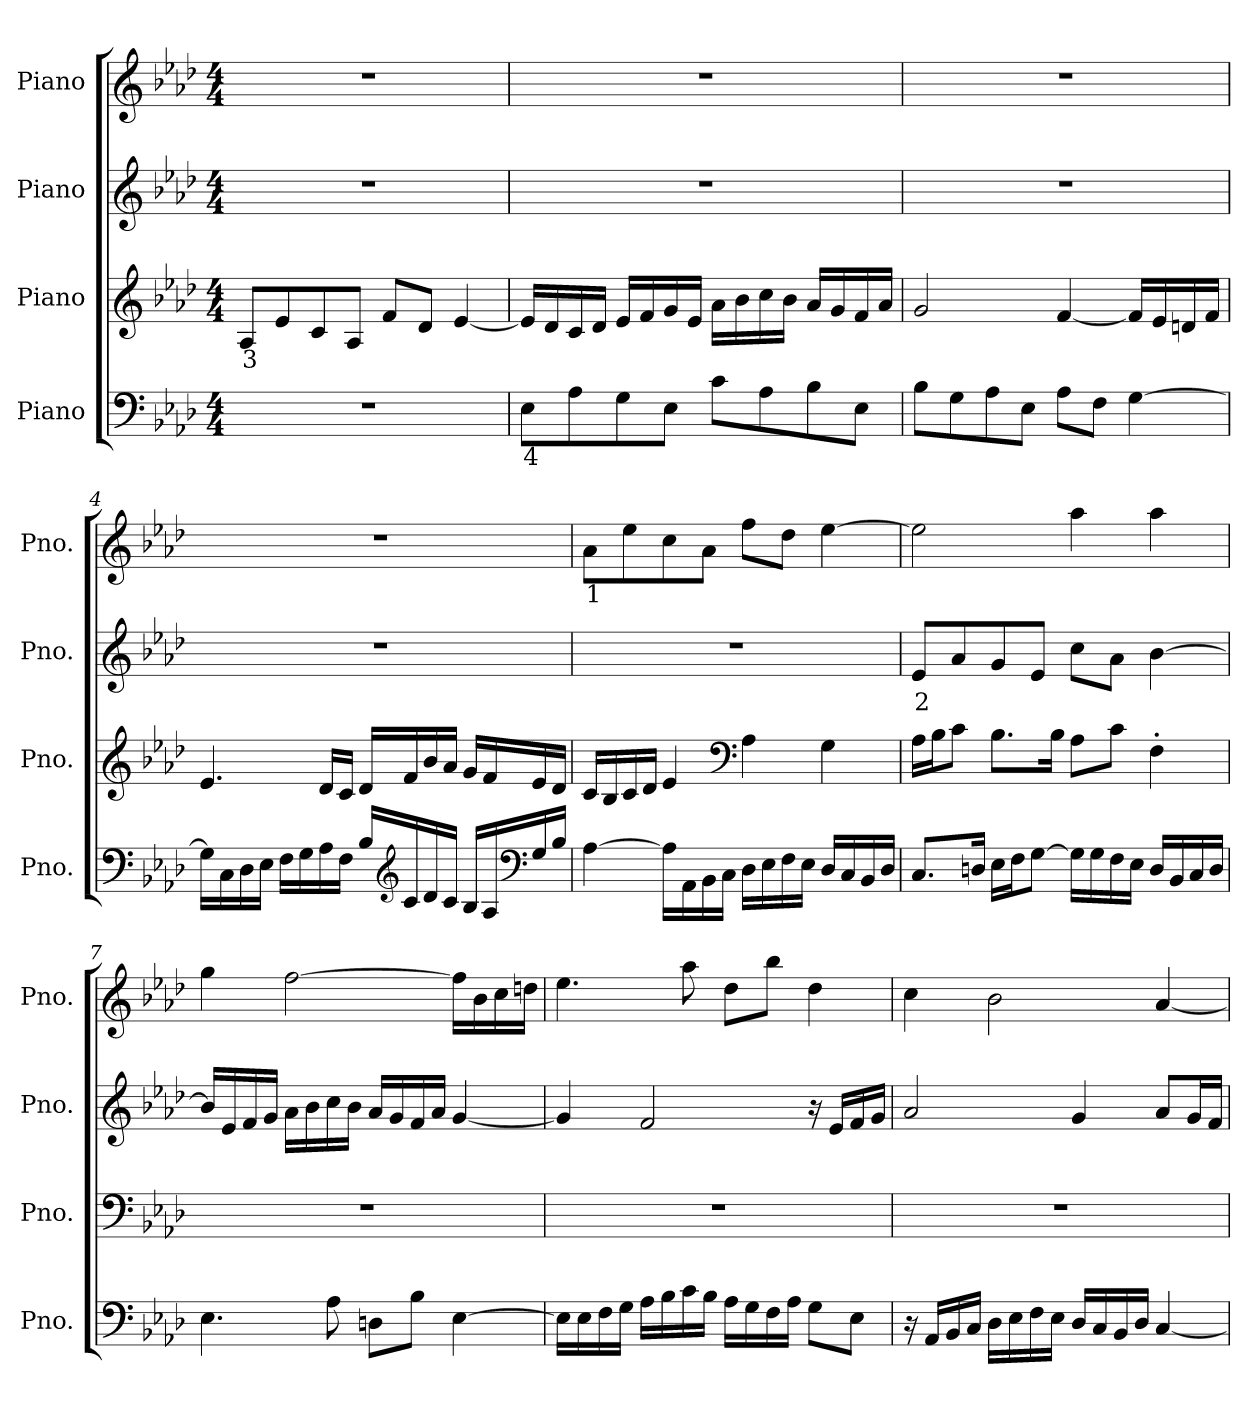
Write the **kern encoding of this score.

**kern	**text	**kern	**text	**kern	**text	**kern	**text
*part4	*part4	*part3	*part3	*part2	*part2	*part1	*part1
*staff4	*staff4	*staff3	*staff3	*staff2	*staff2	*staff1	*staff1
*I"Piano	*	*I"Piano	*	*I"Piano	*	*I"Piano	*
*I'Pno.	*	*I'Pno.	*	*I'Pno.	*	*I'Pno.	*
*clefF4	*	*clefG2	*	*clefG2	*	*clefG2	*
*k[b-e-a-d-]	*	*k[b-e-a-d-]	*	*k[b-e-a-d-]	*	*k[b-e-a-d-]	*
*M4/4	*	*M4/4	*	*M4/4	*	*M4/4	*
*MM54	*	*MM54	*	*MM54	*	*MM54	*
=1	=1	=1	=1	=1	=1	=1	=1
!	!	!	!LO:LY:b	!	!	!	!
1r	.	8A-i/L	3	1r	.	1r	.
.	.	8e-i/	.	.	.	.	.
.	.	8ci/	.	.	.	.	.
.	.	8A-i/J	.	.	.	.	.
.	.	8fi/L	.	.	.	.	.
.	.	8d-i/J	.	.	.	.	.
.	.	[4e-i/	.	.	.	.	.
=2	=2	=2	=2	=2	=2	=2	=2
!	!LO:LY:b	!	!	!	!	!	!
8E-j\L	4	16e-i/LL]	.	1r	.	1r	.
.	.	16d-i/	.	.	.	.	.
8A-j\	.	16ci/	.	.	.	.	.
.	.	16d-i/JJ	.	.	.	.	.
8Gj\	.	16e-i/LL	.	.	.	.	.
.	.	16fi/	.	.	.	.	.
8E-j\J	.	16gi/	.	.	.	.	.
.	.	16e-i/JJ	.	.	.	.	.
8cj\L	.	16a-i\LL	.	.	.	.	.
.	.	16b-i\	.	.	.	.	.
8A-j\	.	16cci\	.	.	.	.	.
.	.	16b-i\JJ	.	.	.	.	.
8B-j\	.	16a-i/LL	.	.	.	.	.
.	.	16gi/	.	.	.	.	.
8E-j\J	.	16fi/	.	.	.	.	.
.	.	16a-i/JJ	.	.	.	.	.
=3	=3	=3	=3	=3	=3	=3	=3
8B-j\L	.	2gi/	.	1r	.	1r	.
8Gj\	.	.	.	.	.	.	.
8A-j\	.	.	.	.	.	.	.
8E-j\J	.	.	.	.	.	.	.
8A-j\L	.	[4fi/	.	.	.	.	.
8Fj\J	.	.	.	.	.	.	.
[4Gj\	.	16fi/LL]	.	.	.	.	.
.	.	16e-i/	.	.	.	.	.
.	.	16dni/	.	.	.	.	.
.	.	16fi/JJ	.	.	.	.	.
!!LO:LB:g=z
=4	=4	=4	=4	=4	=4	=4	=4
16Gj\LL]	.	4.e-i/	.	1r	.	1r	.
16Cj\	.	.	.	.	.	.	.
16D-j\	.	.	.	.	.	.	.
16E-j\JJ	.	.	.	.	.	.	.
16Fj\LL	.	.	.	.	.	.	.
16Gj\	.	.	.	.	.	.	.
16A-j\	.	16d-i/LL	.	.	.	.	.
16Fj\JJ	.	16ci/JJ	.	.	.	.	.
16B-j/LL	.	16d-i/LL	.	.	.	.	.
*clefG2	*	*	*	*	*	*	*
16cj/	.	16fi/	.	.	.	.	.
16d-j/	.	16b-i/	.	.	.	.	.
16cj/JJ	.	16a-i/JJ	.	.	.	.	.
16B-j/LL	.	16gi/LL	.	.	.	.	.
16A-j/	.	16fi/	.	.	.	.	.
*clefF4	*	*	*	*	*	*	*
16Gj/	.	16e-i/	.	.	.	.	.
16B-j/JJ	.	16d-i/JJ	.	.	.	.	.
=5	=5	=5	=5	=5	=5	=5	=5
!	!	!	!	!	!	!	!LO:LY:b
[4A-j\	.	16ci/LL	.	1r	.	8a-Z\L	1
.	.	16B-i/	.	.	.	.	.
.	.	16ci/	.	.	.	8ee-Z\	.
.	.	16d-i/JJ	.	.	.	.	.
16A-j\LL]	.	4e-i/	.	.	.	8ccZ\	.
16AA-j\	.	.	.	.	.	.	.
16BB-j\	.	.	.	.	.	8a-Z\J	.
16Cj\JJ	.	.	.	.	.	.	.
*	*	*clefF4	*	*	*	*	*
16D-j\LL	.	4A-i\	.	.	.	8ffZ\L	.
16E-j\	.	.	.	.	.	.	.
16Fj\	.	.	.	.	.	8dd-Z\J	.
16E-j\JJ	.	.	.	.	.	.	.
16D-j/LL	.	4Gi\	.	.	.	[4ee-Z\	.
16Cj/	.	.	.	.	.	.	.
16BB-j/	.	.	.	.	.	.	.
16D-j/JJ	.	.	.	.	.	.	.
!!LO:LB:g=z
=6	=6	=6	=6	=6	=6	=6	=6
!	!	!	!	!	!LO:LY:b	!	!
8.Cj/L	.	16A-i\LL	.	8e-V/L	2	2ee-Z\]	.
.	.	16B-i\J	.	.	.	.	.
.	.	8ci\J	.	8a-V/	.	.	.
16Dnj/Jk	.	.	.	.	.	.	.
16E-j\LL	.	8.B-i\L	.	8gV/	.	.	.
16Fj\J	.	.	.	.	.	.	.
[8Gj\J	.	.	.	8e-V/J	.	.	.
.	.	16B-i\Jk	.	.	.	.	.
16Gj\LL]	.	8A-i\L	.	8ccV\L	.	4aa-Z\	.
16Gj\	.	.	.	.	.	.	.
16Fj\	.	8ci\J	.	8a-V\J	.	.	.
16E-j\JJ	.	.	.	.	.	.	.
16Dj/LL	.	4F'i\	.	[4b-V\	.	4aa-Z\	.
16BB-j/	.	.	.	.	.	.	.
16Cj/	.	.	.	.	.	.	.
16Dj/JJ	.	.	.	.	.	.	.
=7	=7	=7	=7	=7	=7	=7	=7
4.E-j\	.	1r	.	16b-V/LL]	.	4ggZ\	.
.	.	.	.	16e-V/	.	.	.
.	.	.	.	16fV/	.	.	.
.	.	.	.	16gV/JJ	.	.	.
.	.	.	.	16a-V\LL	.	[2ffZ\	.
.	.	.	.	16b-V\	.	.	.
8A-j\	.	.	.	16ccV\	.	.	.
.	.	.	.	16b-V\JJ	.	.	.
8Dnj\L	.	.	.	16a-V/LL	.	.	.
.	.	.	.	16gV/	.	.	.
8B-j\J	.	.	.	16fV/	.	.	.
.	.	.	.	16a-V/JJ	.	.	.
[4E-j\	.	.	.	[4gV/	.	16ffZ\LL]	.
.	.	.	.	.	.	16b-Z\	.
.	.	.	.	.	.	16ccZ\	.
.	.	.	.	.	.	16ddnZ\JJ	.
!!LO:PB:g=z
=8	=8	=8	=8	=8	=8	=8	=8
16E-j\LL]	.	1r	.	4gV/]	.	4.ee-Z\	.
16E-j\	.	.	.	.	.	.	.
16Fj\	.	.	.	.	.	.	.
16Gj\JJ	.	.	.	.	.	.	.
16A-j\LL	.	.	.	2fV/	.	.	.
16B-j\	.	.	.	.	.	.	.
16cj\	.	.	.	.	.	8aa-Z\	.
16B-j\JJ	.	.	.	.	.	.	.
16A-j\LL	.	.	.	.	.	8dd-Z\L	.
16Gj\	.	.	.	.	.	.	.
16Fj\	.	.	.	.	.	8bb-Z\J	.
16A-j\JJ	.	.	.	.	.	.	.
8Gj\L	.	.	.	16r	.	4dd-Z\	.
.	.	.	.	16e-V/LL	.	.	.
8E-j\J	.	.	.	16fV/	.	.	.
.	.	.	.	16gV/JJ	.	.	.
=9	=9	=9	=9	=9	=9	=9	=9
16r	.	1r	.	2a-V/	.	4ccZ\	.
16AA-j/LL	.	.	.	.	.	.	.
16BB-j/	.	.	.	.	.	.	.
16Cj/JJ	.	.	.	.	.	.	.
16D-j\LL	.	.	.	.	.	2b-Z\	.
16E-j\	.	.	.	.	.	.	.
16Fj\	.	.	.	.	.	.	.
16E-j\JJ	.	.	.	.	.	.	.
16D-j/LL	.	.	.	4gV/	.	.	.
16Cj/	.	.	.	.	.	.	.
16BB-j/	.	.	.	.	.	.	.
16D-j/JJ	.	.	.	.	.	.	.
[4Cj/	.	.	.	8a-V/L	.	[4a-Z/	.
.	.	.	.	16gV/L	.	.	.
.	.	.	.	16fV/JJ	.	.	.
=	=	=	=	=	=	=	=
*-	*-	*-	*-	*-	*-	*-	*-
